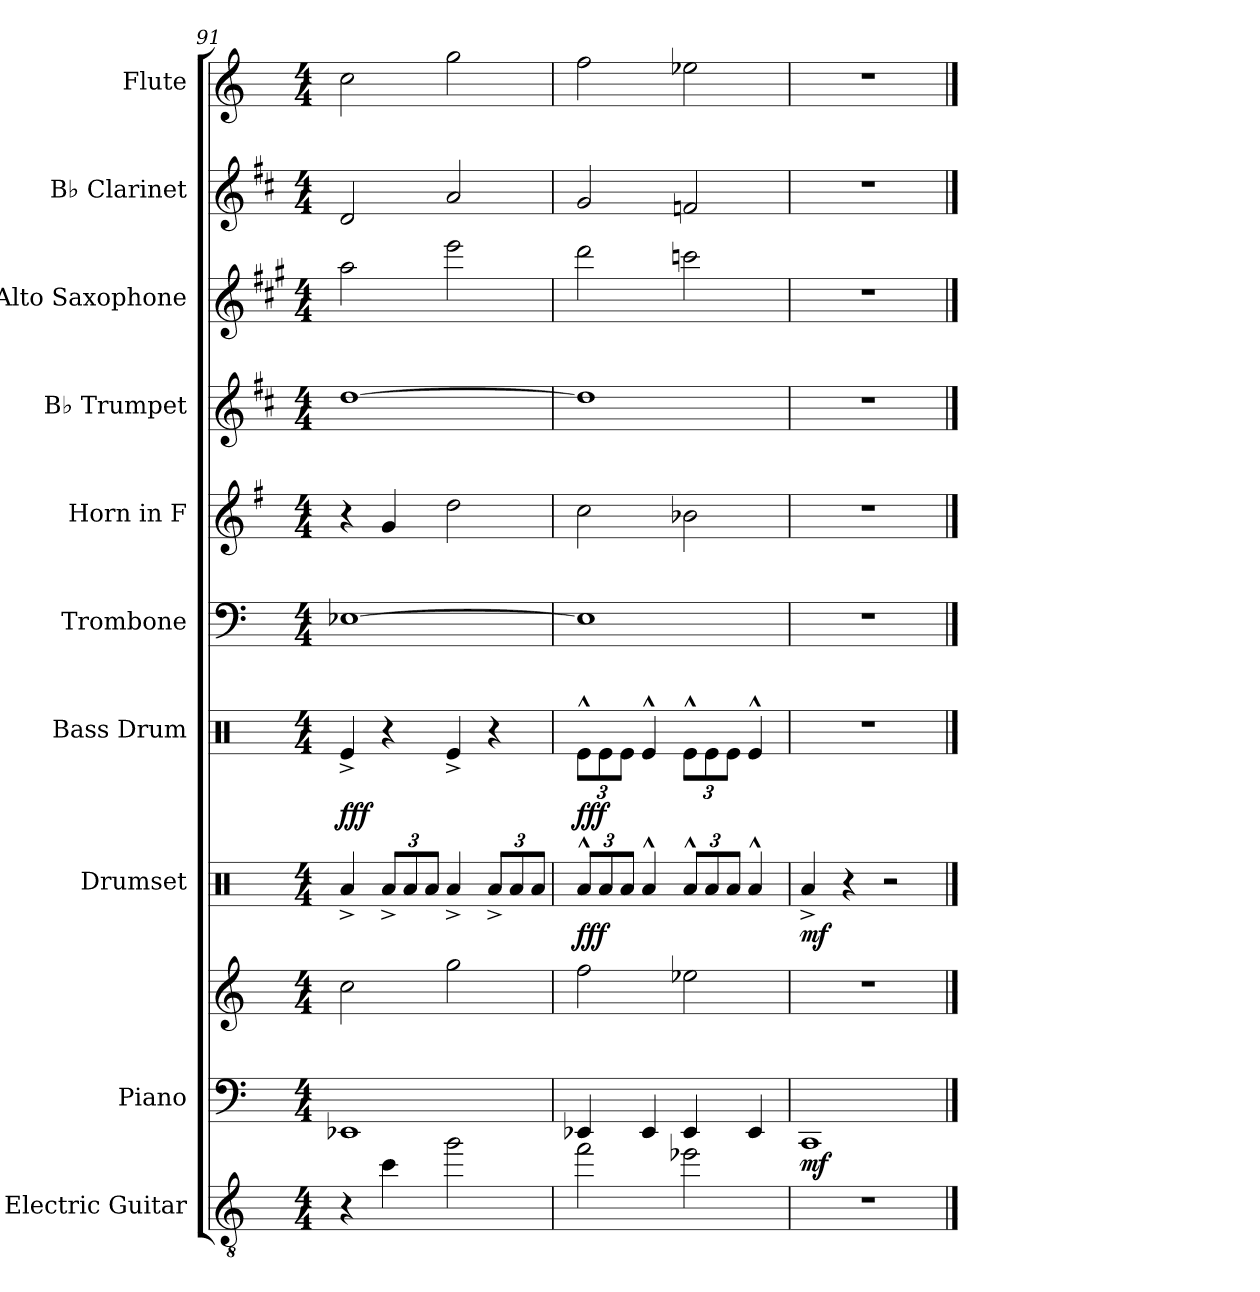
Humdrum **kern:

**kern	**kern	**kern	**dynam	**kern	**dynam	**kern	**dynam	**kern	**kern	**kern	**kern	**kern	**kern
*part10	*part9	*part9	*part9	*part8	*part8	*part7	*part7	*part6	*part5	*part4	*part3	*part2	*part1
*staff11	*staff10	*staff9	*staff9/10	*staff8	*staff8	*staff7	*staff7	*staff6	*staff5	*staff4	*staff3	*staff2	*staff1
*I"Electric Guitar	*I"Piano	*	*	*I"Drumset	*	*I"Bass Drum	*	*I"Trombone	*I"Horn in F	*I"B♭ Trumpet	*I"Alto Saxophone	*I"B♭ Clarinet	*I"Flute
*I'El. Guit.	*I'Pno.	*	*	*I'Drs.	*	*I'B. Dr.	*	*I'Tbn.	*	*I'B♭ Tpt.	*I'A. Sax.	*I'B♭ Cl.	*I'Fl.
*clefGv2	*clefF4	*clefG2	*	*clefX	*	*clefX	*	*clefF4	*clefG2	*clefG2	*clefG2	*clefG2	*clefG2
*	*	*	*	*	*	*	*	*	*ITrd4c7	*ITrd1c2	*ITrd5c9	*ITrd1c2	*
*k[]	*k[]	*k[]	*	*k[]	*	*k[]	*	*k[]	*k[]	*k[]	*k[]	*k[]	*k[]
*M4/4	*M4/4	*M4/4	*	*M4/4	*	*M4/4	*	*M4/4	*M4/4	*M4/4	*M4/4	*M4/4	*M4/4
=91	=91	=91	=91	=91	=91	=91	=91	=91	=91	=91	=91	=91	=91
!	!	!	!	!	!	!	!LO:DY:b	!	!	!	!	!	!
4r	1EE-X	2cc\	.	4Ra^/	.	4Re^/	fff	[1E-X	4r	[1cc	2cc\	2c/	2cc\
*	*	*	*	*Xbrackettup	*	*	*	*	*	*	*	*	*
4cc\	.	.	.	12Ra^/L	.	4r	.	.	4c/	.	.	.	.
.	.	.	.	12Ra/	.	.	.	.	.	.	.	.	.
.	.	.	.	12Ra/J	.	.	.	.	.	.	.	.	.
2gg\	.	2gg\	.	4Ra^/	.	4Re^/	.	.	2g\	.	2gg\	2g/	2gg\
.	.	.	.	12Ra^/L	.	4r	.	.	.	.	.	.	.
.	.	.	.	12Ra/	.	.	.	.	.	.	.	.	.
.	.	.	.	12Ra/J	.	.	.	.	.	.	.	.	.
!!LO:PB:g=z
=92	=92	=92	=92	=92	=92	=92	=92	=92	=92	=92	=92	=92	=92
*	*	*	*	*	*	*Xbrackettup	*	*	*	*	*	*	*
!	!	!	!	!	!LO:DY:b	!	!LO:DY:b	!	!	!	!	!	!
2ff\	4EE-X/	2ff\	.	12Ra^^/L	fff	12Re^^\L	fff	1E-]	2f\	1cc]	2ff\	2f/	2ff\
.	.	.	.	12Ra/	.	12Re\	.	.	.	.	.	.	.
.	.	.	.	12Ra/J	.	12Re\J	.	.	.	.	.	.	.
.	4EE-/	.	.	4Ra^^/	.	4Re^^/	.	.	.	.	.	.	.
2ee-X\	4EE-/	2ee-X\	.	12Ra^^/L	.	12Re^^\L	.	.	2e-X\	.	2ee-X\	2e-X/	2ee-X\
.	.	.	.	12Ra/	.	12Re\	.	.	.	.	.	.	.
.	.	.	.	12Ra/J	.	12Re\J	.	.	.	.	.	.	.
.	4EE-/	.	.	4Ra^^/	.	4Re^^/	.	.	.	.	.	.	.
=93	=93	=93	=93	=93	=93	=93	=93	=93	=93	=93	=93	=93	=93
!	!	!	!LO:DY:b=2	!	!LO:DY:b	!	!	!	!	!	!	!	!
1r	1CC	1r	mf	4Ra^/	mf	1r	.	1r	1r	1r	1r	1r	1r
.	.	.	.	4r	.	.	.	.	.	.	.	.	.
.	.	.	.	2r	.	.	.	.	.	.	.	.	.
==	==	==	==	==	==	==	==	==	==	==	==	==	==
*-	*-	*-	*-	*-	*-	*-	*-	*-	*-	*-	*-	*-	*-
